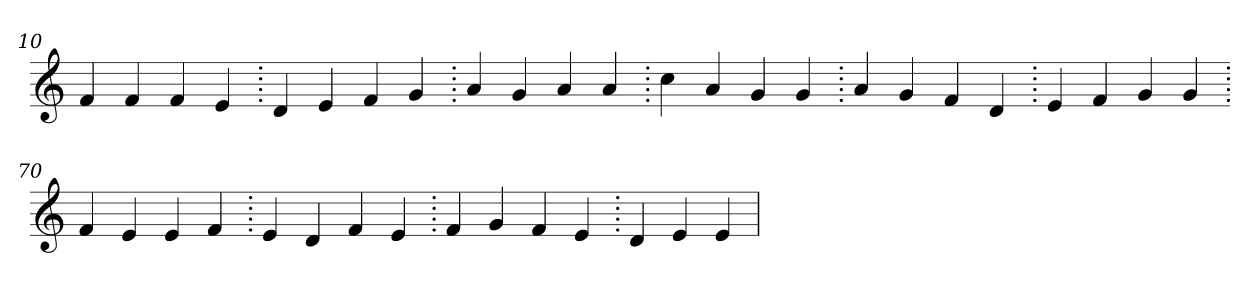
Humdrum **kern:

**kern
*part1
*staff1
*clefG2
=10.
4f
4f
4f
4e
=20.
4d
4e
4f
4g
=30.
4a
4g
4a
4a
=40.
4cc
4a
4g
4g
=50.
4a
4g
4f
4d
=60.
4e
4f
4g
4g
=70.
4f
4e
4e
4f
=80.
4e
4d
4f
4e
=90.
4f
4g
4f
4e
=100.
4d
4e
4e
=
*-
